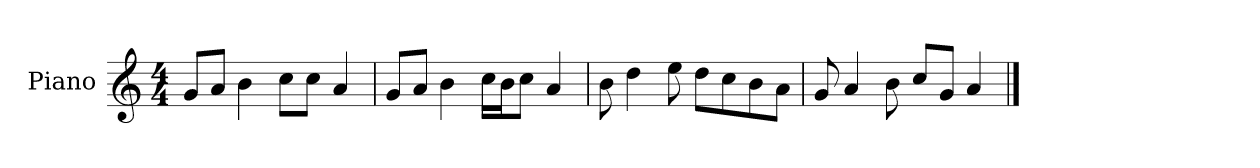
**kern
*part1
*staff1
*I"Piano
*I'P-no
*clefG2
*k[]
*M4/4
*MM90
=1
8g/L
8a/J
4b\
8cc\L
8cc\J
4a/
=2
8g/L
8a/J
4b\
16cc\LL
16b\J
8cc\J
4a/
=3
8b\
4dd\
8ee\
8dd\L
8cc\
8b\
8a\J
=4
8g/
4a/
8b\
8cc/L
8g/J
4a/
==
*-
